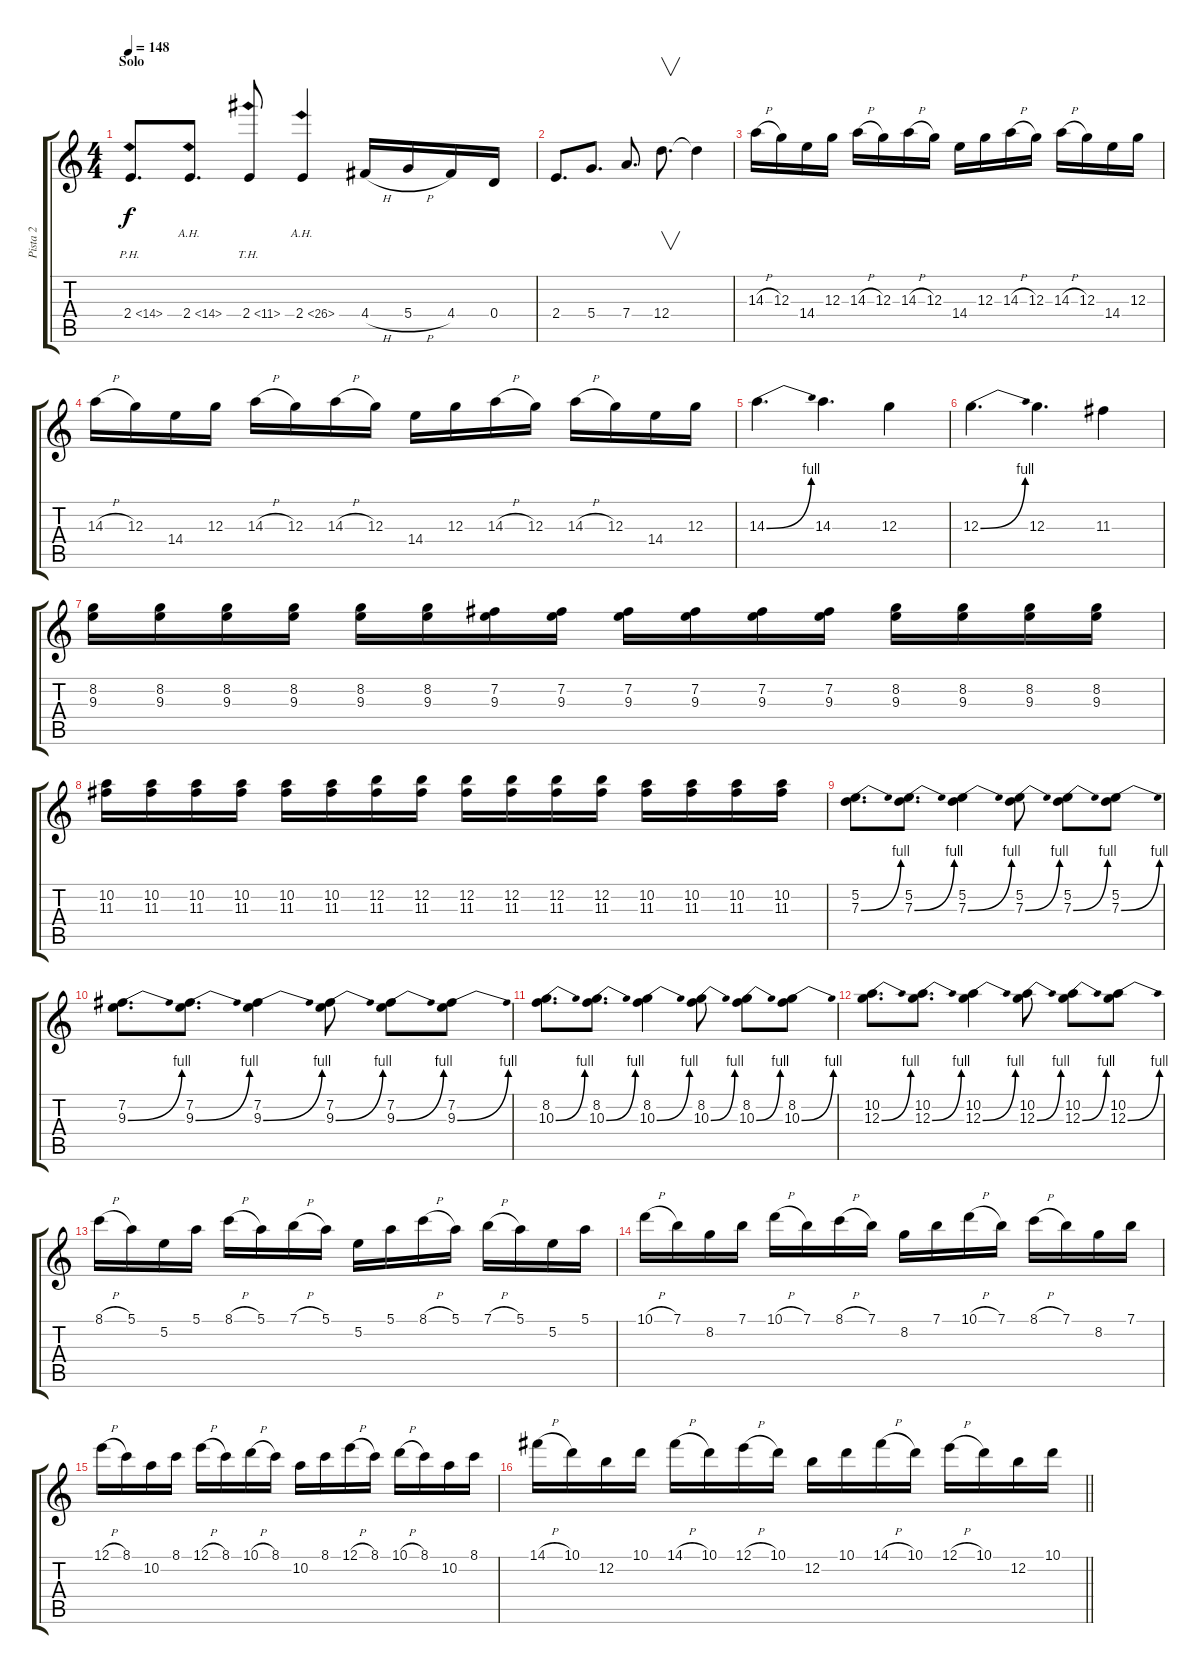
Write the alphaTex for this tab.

\track ("Pista 2" "Pista 2") {instrument overdrivenguitar}
\staff {score tabs}
\tuning (E4 B3 G3 D3 A2 E2) {hide}
\ts (4 4)
\section ("" "Solo")
\tempo 148
\clef g2
\ks c
2.4{ph 12}.8{d dy f} 2.4{ah 12}.8{d} 2.4{th 9}.8 2.4{ah 24}.4 4.4{h}.16 5.4{h}.16 4.4.16 0.4.16 |
2.4.8{d} 5.4.8{d} 7.4.8{d} 12.4.8{v d} 12.4{t}.4 |
14.3{h}.16 12.3.16 14.4.16 12.3.16 14.3{h}.16 12.3.16 14.3{h}.16 12.3.16 14.4.16 12.3.16 14.3{h}.16 12.3.16 14.3{h}.16 12.3.16 14.4.16 12.3.16 |
14.3{h}.16 12.3.16 14.4.16 12.3.16 14.3{h}.16 12.3.16 14.3{h}.16 12.3.16 14.4.16 12.3.16 14.3{h}.16 12.3.16 14.3{h}.16 12.3.16 14.4.16 12.3.16 |
14.3{be (bend 0 0 60 4)}.4{d} 14.3.4{d} 12.3.4 |
12.3{be (bend 0 0 60 4)}.4{d} 12.3.4{d} 11.3.4 |
(8.2 9.3).16 (8.2 9.3).16 (8.2 9.3).16 (8.2 9.3).16 (8.2 9.3).16 (8.2 9.3).16 (7.2 9.3).16 (7.2 9.3).16 (7.2 9.3).16 (7.2 9.3).16 (7.2 9.3).16 (7.2 9.3).16 (8.2 9.3).16 (8.2 9.3).16 (8.2 9.3).16 (8.2 9.3).16 |
(10.2 11.3).16 (10.2 11.3).16 (10.2 11.3).16 (10.2 11.3).16 (10.2 11.3).16 (10.2 11.3).16 (12.2 11.3).16 (12.2 11.3).16 (12.2 11.3).16 (12.2 11.3).16 (12.2 11.3).16 (12.2 11.3).16 (10.2 11.3).16 (10.2 11.3).16 (10.2 11.3).16 (10.2 11.3).16 |
(5.2 7.3{be (bend 0 0 60 4)}).8{d} (5.2 7.3{be (bend 0 0 60 4)}).8{d} (5.2 7.3{be (bend 0 0 60 4)}).4 (5.2 7.3{be (bend 0 0 60 4)}).8 (5.2 7.3{be (bend 0 0 60 4)}).8 (5.2 7.3{be (bend 0 0 60 4)}).8 |
(7.2 9.3{be (bend 0 0 60 4)}).8{d} (7.2 9.3{be (bend 0 0 60 4)}).8{d} (7.2 9.3{be (bend 0 0 60 4)}).4 (7.2 9.3{be (bend 0 0 60 4)}).8 (7.2 9.3{be (bend 0 0 60 4)}).8 (7.2 9.3{be (bend 0 0 60 4)}).8 |
(8.2 10.3{be (bend 0 0 60 4)}).8{d} (8.2 10.3{be (bend 0 0 60 4)}).8{d} (8.2 10.3{be (bend 0 0 60 4)}).4 (8.2 10.3{be (bend 0 0 60 4)}).8 (8.2 10.3{be (bend 0 0 60 4)}).8 (8.2 10.3{be (bend 0 0 60 4)}).8 |
(10.2 12.3{be (bend 0 0 60 4)}).8{d} (10.2 12.3{be (bend 0 0 60 4)}).8{d} (10.2 12.3{be (bend 0 0 60 4)}).4 (10.2 12.3{be (bend 0 0 60 4)}).8 (10.2 12.3{be (bend 0 0 60 4)}).8 (10.2 12.3{be (bend 0 0 60 4)}).8 |
8.1{h}.16 5.1.16 5.2.16 5.1.16 8.1{h}.16 5.1.16 7.1{h}.16 5.1.16 5.2.16 5.1.16 8.1{h}.16 5.1.16 7.1{h}.16 5.1.16 5.2.16 5.1.16 |
10.1{h}.16 7.1.16 8.2.16 7.1.16 10.1{h}.16 7.1.16 8.1{h}.16 7.1.16 8.2.16 7.1.16 10.1{h}.16 7.1.16 8.1{h}.16 7.1.16 8.2.16 7.1.16 |
12.1{h}.16 8.1.16 10.2.16 8.1.16 12.1{h}.16 8.1.16 10.1{h}.16 8.1.16 10.2.16 8.1.16 12.1{h}.16 8.1.16 10.1{h}.16 8.1.16 10.2.16 8.1.16 |
\barLineRight lightlight
14.1{h}.16 10.1.16 12.2.16 10.1.16 14.1{h}.16 10.1.16 12.1{h}.16 10.1.16 12.2.16 10.1.16 14.1{h}.16 10.1.16 12.1{h}.16 10.1.16 12.2.16 10.1.16
